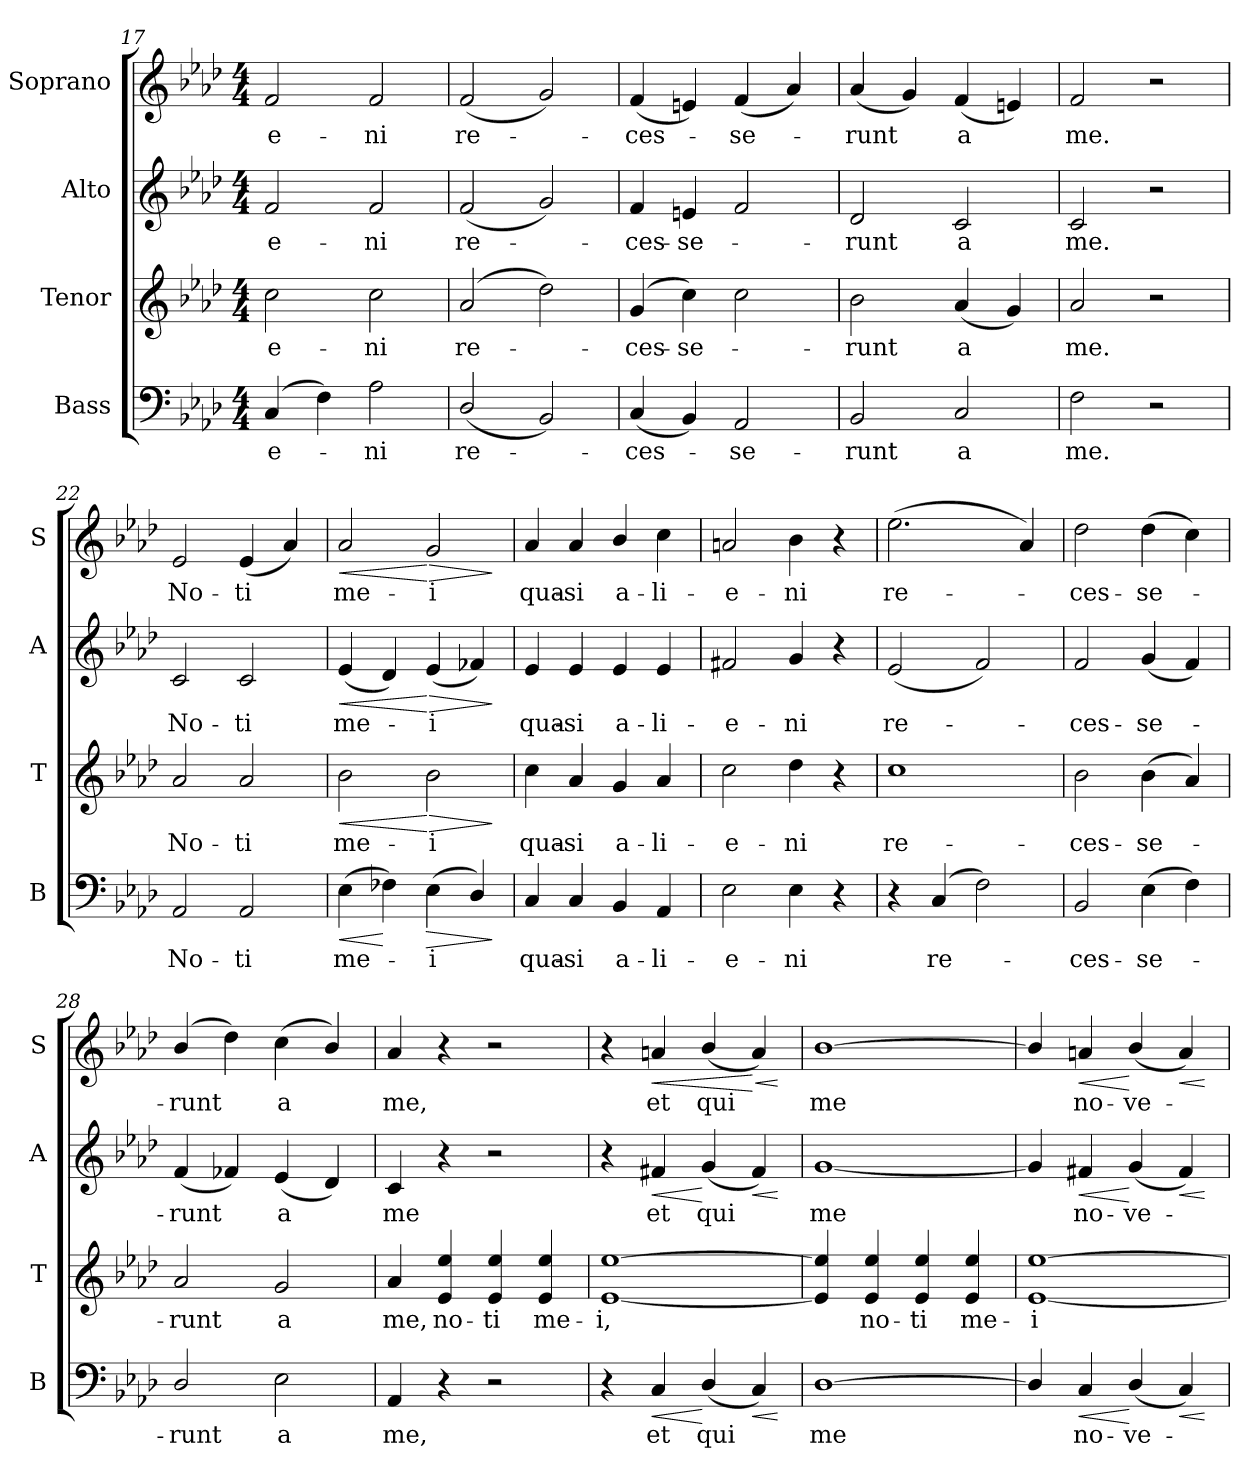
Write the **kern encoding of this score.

**kern	**text	**dynam	**kern	**text	**dynam	**kern	**text	**dynam	**kern	**text	**dynam
*part4	*part4	*part4	*part3	*part3	*part3	*part2	*part2	*part2	*part1	*part1	*part1
*staff4	*staff4	*staff4	*staff3	*staff3	*staff3	*staff2	*staff2	*staff2	*staff1	*staff1	*staff1
*I"Bass	*	*	*I"Tenor	*	*	*I"Alto	*	*	*I"Soprano	*	*
*I'B	*	*	*I'T	*	*	*I'A	*	*	*I'S	*	*
*clefF4	*	*	*clefG2	*	*	*clefG2	*	*	*clefG2	*	*
*k[b-e-a-d-]	*	*	*k[b-e-a-d-]	*	*	*k[b-e-a-d-]	*	*	*k[b-e-a-d-]	*	*
*A-:	*	*	*A-:	*	*	*A-:	*	*	*A-:	*	*
*M4/4	*	*	*M4/4	*	*	*M4/4	*	*	*M4/4	*	*
=17	=17	=17	=17	=17	=17	=17	=17	=17	=17	=17	=17
!	!LO:LY:b	!	!	!LO:LY:b	!	!	!LO:LY:b	!	!	!LO:LY:b	!
(<4C/	-e-	.	2cc\	-e-	.	2f/	-e-	.	2f/	-e-	.
4F\)	.	.	.	.	.	.	.	.	.	.	.
!	!LO:LY:b	!	!	!LO:LY:b	!	!	!LO:LY:b	!	!	!LO:LY:b	!
2A-\	-ni	.	2cc\	-ni	.	2f/	-ni	.	2f/	-ni	.
=18	=18	=18	=18	=18	=18	=18	=18	=18	=18	=18	=18
!	!LO:LY:b	!	!	!LO:LY:b	!	!	!LO:LY:b	!	!	!LO:LY:b	!
(>2D-/	re-	.	(<2a-/	re-	.	(<2f/	re-	.	(<2f/	re-	.
2BB-/)	.	.	2dd-\)	.	.	2g/)	.	.	2g/)	.	.
=19	=19	=19	=19	=19	=19	=19	=19	=19	=19	=19	=19
!	!LO:LY:b	!	!	!LO:LY:b	!	!	!LO:LY:b	!	!	!LO:LY:b	!
(<4C/	-ces-	.	(>4g/	-ces-	.	4f/	-ces-	.	(<4f/	-ces-	.
!	!	!	!	!LO:LY:b	!	!	!LO:LY:b	!	!	!	!
4BB-/)	.	.	4cc\)	-se-	.	4en/	-se-	.	4en/)	.	.
!	!LO:LY:b	!	!	!	!	!	!	!	!	!LO:LY:b	!
2AA-/	-se-	.	2cc\	.	.	2f/	.	.	(<4f/	-se-	.
.	.	.	.	.	.	.	.	.	4a-/)	.	.
=20	=20	=20	=20	=20	=20	=20	=20	=20	=20	=20	=20
!	!LO:LY:b	!	!	!LO:LY:b	!	!	!LO:LY:b	!	!	!LO:LY:b	!
2BB-/	-runt	.	2b-\	-runt	.	2d-/	-runt	.	(<4a-/	-runt	.
.	.	.	.	.	.	.	.	.	4g/)	.	.
!	!LO:LY:b	!	!	!LO:LY:b	!	!	!LO:LY:b	!	!	!LO:LY:b	!
2C/	a	.	(<4a-/	a	.	2c/	a	.	(<4f/	a	.
.	.	.	4g/)	.	.	.	.	.	4en/)	.	.
=21	=21	=21	=21	=21	=21	=21	=21	=21	=21	=21	=21
!	!LO:LY:b	!	!	!LO:LY:b	!	!	!LO:LY:b	!	!	!LO:LY:b	!
2F\	me.	.	2a-/	me.	.	2c/	me.	.	2f/	me.	.
2r	.	.	2r	.	.	2r	.	.	2r	.	.
=22	=22	=22	=22	=22	=22	=22	=22	=22	=22	=22	=22
!	!LO:LY:b	!	!	!LO:LY:b	!	!	!LO:LY:b	!	!	!LO:LY:b	!
2AA-/	No-	.	2a-/	No-	.	2c/	No-	.	2e-/	No-	.
!	!LO:LY:b	!	!	!LO:LY:b	!	!	!LO:LY:b	!	!	!LO:LY:b	!
2AA-/	-ti	.	2a-/	-ti	.	2c/	-ti	.	(<4e-/	-ti	.
.	.	.	.	.	.	.	.	.	4a-/)	.	.
!!LO:PB:g=z
=23	=23	=23	=23	=23	=23	=23	=23	=23	=23	=23	=23
!	!LO:LY:b	!LO:HP:b	!	!LO:LY:b	!LO:HP:b	!	!LO:LY:b	!LO:HP:b	!	!LO:LY:b	!LO:HP:b
(>4E-\	me-	<	2b-\	me-	<	(<4e-/	me-	<	2a-/	me-	<
4F-X\)	.	[	.	.	.	4d-/)	.	.	.	.	.
!	!LO:LY:b	!LO:HP:b	!	!LO:LY:b	!LO:HP:n=1:b	!	!LO:LY:b	!LO:HP:n=1:b	!	!LO:LY:b	!LO:HP:n=1:b
(>4E-\	-i	>	2b-\	-i	[ >	(<4e-/	-i	[ >	2g/	-i	[ >
4D-/)	.	.	.	.	.	4f-X/)	.	.	.	.	.
.	.	]	.	.	]	.	.	]	.	.	]
=24	=24	=24	=24	=24	=24	=24	=24	=24	=24	=24	=24
!	!LO:LY:b	!	!	!LO:LY:b	!	!	!LO:LY:b	!	!	!LO:LY:b	!
4C/	qua-	.	4cc\	qua-	.	4e-/	qua-	.	4a-/	qua-	.
!	!LO:LY:b	!	!	!LO:LY:b	!	!	!LO:LY:b	!	!	!LO:LY:b	!
4C/	-si	.	4a-/	-si	.	4e-/	-si	.	4a-/	-si	.
!	!LO:LY:b	!	!	!LO:LY:b	!	!	!LO:LY:b	!	!	!LO:LY:b	!
4BB-/	a-	.	4g/	a-	.	4e-/	a-	.	4b-/	a-	.
!	!LO:LY:b	!	!	!LO:LY:b	!	!	!LO:LY:b	!	!	!LO:LY:b	!
4AA-/	-li-	.	4a-/	-li-	.	4e-/	-li-	.	4cc\	-li-	.
=25	=25	=25	=25	=25	=25	=25	=25	=25	=25	=25	=25
!	!LO:LY:b	!	!	!LO:LY:b	!	!	!LO:LY:b	!	!	!LO:LY:b	!
2E-\	-e-	.	2cc\	-e-	.	2f#X/	-e-	.	2an/	-e-	.
!	!LO:LY:b	!	!	!LO:LY:b	!	!	!LO:LY:b	!	!	!LO:LY:b	!
4E-\	-ni	.	4dd-\	-ni	.	4g/	-ni	.	4b-\	-ni	.
4r	.	.	4r	.	.	4r	.	.	4r	.	.
=26	=26	=26	=26	=26	=26	=26	=26	=26	=26	=26	=26
!	!	!	!	!LO:LY:b	!	!	!LO:LY:b	!	!	!LO:LY:b	!
4r	.	.	1cc	re-	.	(<2e-/	re-	.	(>2.ee-\	re-	.
!	!LO:LY:b	!	!	!	!	!	!	!	!	!	!
(<4C/	re-	.	.	.	.	.	.	.	.	.	.
2F\)	.	.	.	.	.	2f/)	.	.	.	.	.
.	.	.	.	.	.	.	.	.	4a-/)	.	.
=27	=27	=27	=27	=27	=27	=27	=27	=27	=27	=27	=27
!	!LO:LY:b	!	!	!LO:LY:b	!	!	!LO:LY:b	!	!	!LO:LY:b	!
2BB-/	-ces-	.	2b-\	-ces-	.	2f/	-ces-	.	2dd-\	-ces-	.
!	!LO:LY:b	!	!	!LO:LY:b	!	!	!LO:LY:b	!	!	!LO:LY:b	!
(>4E-\	-se-	.	(>4b-\	-se-	.	(<4g/	-se-	.	(>4dd-\	-se-	.
4F\)	.	.	4a-/)	.	.	4f/)	.	.	4cc\)	.	.
=28	=28	=28	=28	=28	=28	=28	=28	=28	=28	=28	=28
!	!LO:LY:b	!	!	!LO:LY:b	!	!	!LO:LY:b	!	!	!LO:LY:b	!
2D-/	-runt	.	2a-/	-runt	.	(<4f/	-runt	.	(<4b-/	-runt	.
.	.	.	.	.	.	4f-X/)	.	.	4dd-\)	.	.
!	!LO:LY:b	!	!	!LO:LY:b	!	!	!LO:LY:b	!	!	!LO:LY:b	!
2E-\	a	.	2g/	a	.	(<4e-/	a	.	(>4cc\	a	.
.	.	.	.	.	.	4d-/)	.	.	4b-/)	.	.
=29	=29	=29	=29	=29	=29	=29	=29	=29	=29	=29	=29
!	!LO:LY:b	!	!	!LO:LY:b	!	!	!LO:LY:b	!	!	!LO:LY:b	!
4AA-/	me,	.	4a-/	me,	.	4c/	me	.	4a-/	me,	.
!	!	!	!	!LO:LY:b	!	!	!	!	!	!	!
4r	.	.	4e-/ 4ee-/	no-	.	4r	.	.	4r	.	.
!	!	!	!	!LO:LY:b	!	!	!	!	!	!	!
2r	.	.	4e-/ 4ee-/	-ti	.	2r	.	.	2r	.	.
!	!	!	!	!LO:LY:b	!	!	!	!	!	!	!
.	.	.	4e-/ 4ee-/	me-	.	.	.	.	.	.	.
!!LO:LB:g=z
=30	=30	=30	=30	=30	=30	=30	=30	=30	=30	=30	=30
!	!	!	!	!LO:LY:b	!	!	!	!	!	!	!
4r	.	.	[1e- [1ee-	-i,	.	4r	.	.	4r	.	.
!	!LO:LY:b	!LO:HP:b	!	!	!	!	!LO:LY:b	!LO:HP:b	!	!LO:LY:b	!LO:HP:b
4C/	et	<	.	.	.	4f#X/	et	<	4an/	et	<
!	!LO:LY:b	!	!	!	!	!	!LO:LY:b	!	!	!LO:LY:b	!
(<4D-/	qui	[	.	.	.	(<4g/	qui	[	(<4b-/	qui	.
!	!	!LO:HP:b	!	!	!	!	!	!LO:HP:b	!	!	!LO:HP:n=1:b
4C/)	.	<	.	.	.	4f#/)	.	<	4a/)	.	[ <
.	.	[	.	.	.	.	.	[	.	.	[
=31	=31	=31	=31	=31	=31	=31	=31	=31	=31	=31	=31
!	!LO:LY:b	!	!	!	!	!	!LO:LY:b	!	!	!LO:LY:b	!
[1D-	me	.	4e-/] 4ee-/]	.	.	[1g	me	.	[1b-	me	.
!	!	!	!	!LO:LY:b	!	!	!	!	!	!	!
.	.	.	4e-/ 4ee-/	no-	.	.	.	.	.	.	.
!	!	!	!	!LO:LY:b	!	!	!	!	!	!	!
.	.	.	4e-/ 4ee-/	-ti	.	.	.	.	.	.	.
!	!	!	!	!LO:LY:b	!	!	!	!	!	!	!
.	.	.	4e-/ 4ee-/	me-	.	.	.	.	.	.	.
=32	=32	=32	=32	=32	=32	=32	=32	=32	=32	=32	=32
!	!	!	!	!LO:LY:b	!	!	!	!	!	!	!
4D-/]	.	.	[1e- [1ee-	-i	.	4g/]	.	.	4b-/]	.	.
!	!LO:LY:b	!LO:HP:b	!	!	!	!	!LO:LY:b	!LO:HP:b	!	!LO:LY:b	!LO:HP:b
4C/	no-	<	.	.	.	4f#X/	no-	<	4an/	no-	<
!	!LO:LY:b	!	!	!	!	!	!LO:LY:b	!	!	!LO:LY:b	!
(<4D-/	-ve-	[	.	.	.	(<4g/	-ve-	[	(<4b-/	-ve-	[
!	!	!LO:HP:b	!	!	!	!	!	!LO:HP:b	!	!	!LO:HP:b
4C/)	.	<	.	.	.	4f#/)	.	<	4a/)	.	<
.	.	[	.	.	.	.	.	[	.	.	[
=	=	=	=	=	=	=	=	=	=	=	=
*-	*-	*-	*-	*-	*-	*-	*-	*-	*-	*-	*-
